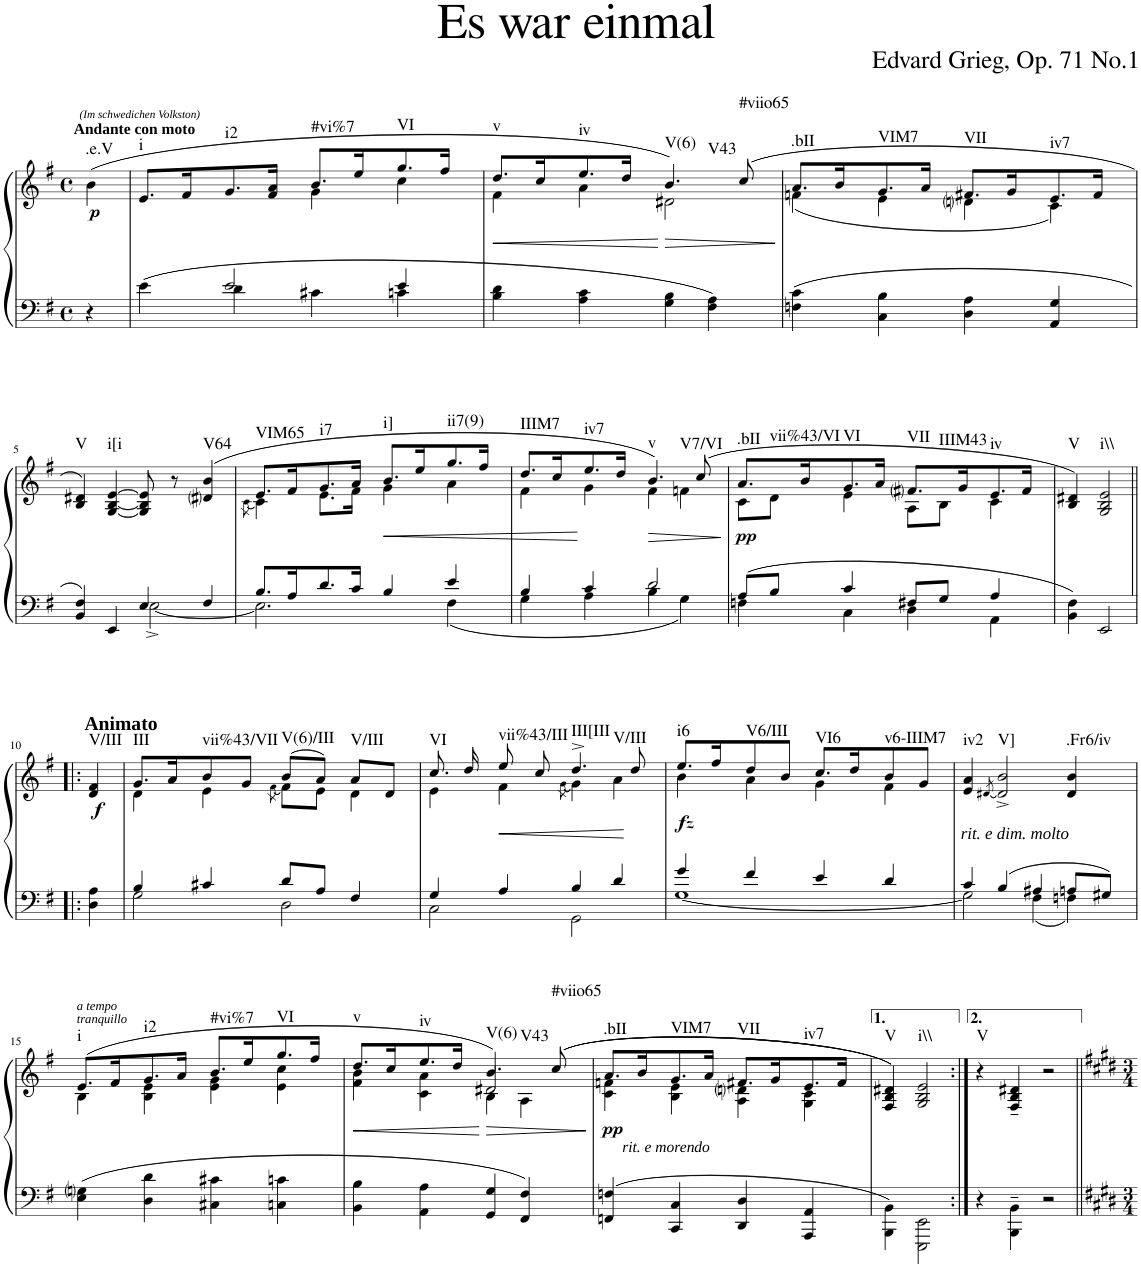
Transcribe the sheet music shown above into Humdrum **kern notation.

**kern	**kern	**dynam	**harte
*part1	*part1	*part1	*part1
*staff2	*staff1	*staff1/2	*
*I"Midi_1	*	*	*
*clefF4	*clefG2	*	*
*k[f#]	*k[f#]	*	*
*G:	*G:	*	*
*M4/4	*M4/4	*	*
*met(c)	*met(c)	*	*
=1	=1	=1	=1
!	!LO:TX:a:B:t=Andante con moto	!	!
!	!LO:TX:a:i:t=(Im schwedichen Volkston)	!	!
!	!	!LO:DY:b	!LO:H:kt=.e.V
4r	(4b\	p	N
=2	=2	=2	=2
*^	*^	*	*
!	!	!	!	!	!LO:H:kt=i
4e\	4ryy	8.e/L	2ryy	.	N
.	.	16f#/K	.	.	.
!	!	!	!	!	!LO:H:kt=i2
2e/	4d\	8.g/	.	.	N
.	.	16f#/ 16a/Jk	.	.	.
!	!	!	!	!	!LO:H:kt=#vi%7
.	4c#X\	8.b/L	4g\	.	N
.	.	16ee/K	.	.	.
!	!	!	!	!	!LO:H:kt=VI
4e/	4cn\	8.gg/	4cc\	.	N
.	.	16ff#/Jk	.	.	.
*v	*v	*	*	*	*
=3	=3	=3	=3	=3
!	!	!	!LO:HP:b	!LO:H:kt=v
4B\ 4d\	8.dd/L	4f#\	<	N
.	16cc/K	.	.	.
!	!	!	!	!LO:H:kt=iv
4A\ 4c\	8.ee/	4a\	.	N
.	16dd/Jk	.	.	.
!	!	!	!LO:HP:n=1:b	!LO:H:n=1:kt=V(6)
!	!	!	!	!LO:H:n=2:kt=V43
4G\ 4B\	4.b/)	2d#X\	[ >	N N
4F#\ 4A\	.	.	.	.
!	!	!	!	!LO:H:kt=#viio65
.	(8cc/	.	.	N
*	*v	*v	*	*
.	.	]	.
=4	=4	=4	=4
*	*^	*	*
!	!	!	!	!LO:H:kt=.bII
4Fn\ 4c\	8.a/L	(4fn\	.	N
.	16b/K	.	.	.
!	!	!	!	!LO:H:kt=VIM7
4C\ 4B\	8.g/	4e\	.	N
.	16a/Jk	.	.	.
!	!	!	!	!LO:H:kt=VII
4D\ 4A\	8.f#X/L	4dni\	.	N
.	16g/K	.	.	.
!	!	!	!	!LO:H:kt=iv7
4AA/ 4G/	8.e/	4c\)	.	N
.	16f#/Jk	.	.	.
*	*v	*v	*	*
!!LO:LB:g=z
=5	=5	=5	=5
*^	*	*	*
!	!	!	!	!LO:H:kt=V
4BB/ 4F#/	2ryy	4B/ 4d#X/)	.	N
!	!	!	!	!LO:H:kt=i[i
4EE/	.	[4G/ [4B/ [4e/	.	N
4E/	[2E^\	8G/] 8B/] 8e/]	.	.
.	.	8r	.	.
!	!	!	!	!LO:H:kt=V64
4F#/	.	(4d#i/ 4b/	.	N
=6	=6	=6	=6	=6
*	*	*^	*	*
.	.	.	[8qc\	.	.
!	!	!	!	!	!LO:H:kt=VIM65
8.B/L	2.E\]	8.e/L	4c\]	.	N
16A/K	.	16f#/K	.	.	.
!	!	!	!	!	!LO:H:kt=i7
8.d/	.	8.g/	8.e\L	.	N
16c/Jk	.	16a/Jk	16f#\Jk	.	.
!	!	!	!	!LO:HP:b	!LO:H:kt=i]
4B/	.	8.b/L	4g\	<	N
.	.	16ee/K	.	.	.
!	!	!	!	!	!LO:H:kt=ii7(9)
4e/	4F#\	8.gg/	4a\	.	N
.	.	16ff#/Jk	.	.	.
=7	=7	=7	=7	=7	=7
!	!	!	!	!	!LO:H:kt=IIIM7
4B/	4G\	8.dd/L	4f#\	.	N
.	.	16cc/K	.	.	.
!	!	!	!	!	!LO:H:kt=iv7
4c/	4A\	8.ee/	4g\	[	N
.	.	16dd/Jk	.	.	.
!	!	!	!	!LO:HP:b	!LO:H:kt=v
2d/	4B\	4.b/)	4f#\	>	N
!	!	!	!	!	!LO:H:kt=V7/VI
.	4G\	.	4fn\	.	N
.	.	(8cc/	.	.	.
*v	*v	*	*	*	*
*	*v	*v	*	*
.	.	]	.
=8	=8	=8	=8
*^	*^	*	*
!	!	!	!	!LO:DY:b	!LO:H:kt=.bII
8A/L	4Fn\	8.a/L	8c\L	pp	N
!	!	!	!	!	!LO:H:kt=vii%43/VI
8B/J	.	.	8d\J	.	N
.	.	16b/K	.	.	.
!	!	!	!	!	!LO:H:kt=VI
4c/	4C\	8.g/	4e\	.	N
.	.	16a/Jk	.	.	.
!	!	!	!	!	!LO:H:kt=VII
8F#X/L	4D\	8.f#i/L	8A\L	.	N
!	!	!	!	!	!LO:H:kt=IIIM43
8G/J	.	.	8B\J	.	N
.	.	16g/K	.	.	.
!	!	!	!	!	!LO:H:kt=iv
4A/	4AA\	8.e/	4c\	.	N
.	.	16f#/Jk	.	.	.
*v	*v	*	*	*	*
*	*v	*v	*	*
=9	=9	=9	=9
!	!	!	!LO:H:kt=V
4BB\ 4F#\	4B/ 4d#X/)	.	N
!	!	!	!LO:H:kt=i\\
2EE/	2G/ 2B/ 2e/	.	N
!!LO:LB:g=z
=10!|:	=10!|:	=10!|:	=10!|:
!	!LO:TX:a:B:t=Animato	!	!
!	!	!LO:DY:b	!LO:H:kt=V/III
4D\ 4A\	4d/ 4f#/	f	N
=11	=11	=11	=11
*^	*^	*	*
!	!	!	!	!	!LO:H:kt=III
4B/	2G\	8.g/L	4d\	.	N
.	.	16a/K	.	.	.
!	!	!	!	!	!LO:H:kt=vii%43/VII
4c#X/	.	8b/	4e\	.	N
.	.	8g/J	.	.	.
.	.	.	[8qf#\	.	.
!	!	!	!	!	!LO:H:kt=V(6)/III
8d/L	2D\	(8b/L	8f#\L]	.	N
8A/J	.	8a/J)	8e\J	.	.
!	!	!	!	!	!LO:H:kt=V/III
4F#/	.	8a/L	4d\	.	N
.	.	8d/J	.	.	.
=12	=12	=12	=12	=12	=12
!	!	!	!	!	!LO:H:kt=VI
4G/	2C\	8.cc/	4e\	.	N
.	.	16dd/	.	.	.
!	!	!	!	!LO:HP:b	!LO:H:kt=vii%43/III
4A/	.	8ee/	4f#\	<	N
.	.	8cc/	.	.	.
.	.	.	[8qg\	.	.
!	!	!	!	!	!LO:H:kt=III[III
4B/	2GG\	4.dd^/	4g\]	.	N
!	!	!	!	!	!LO:H:kt=V/III
4d/	.	.	4a\	.	N
.	.	8dd/	.	[	.
=13	=13	=13	=13	=13	=13
!	!	!	!	!LO:DY:b	!LO:H:kt=i6
4g/	[1G	8.ee/L	4b\	fz	N
.	.	16ff#/K	.	.	.
!	!	!	!	!	!LO:H:kt=V6/III
4f#/	.	8dd/	4a\	.	N
.	.	8b/J	.	.	.
!	!	!	!	!	!LO:H:kt=VI6
4e/	.	8.cc/L	4g\	.	N
.	.	16dd/K	.	.	.
!	!	!	!	!	!LO:H:kt=v6-IIIM7
4d/	.	8b/	4f#\	.	N
.	.	8g/J	.	.	.
*	*	*v	*v	*	*
=14	=14	=14	=14	=14
!LO:TX:a:i:t=rit. e dim. molto	!	!	!	!LO:H:kt=iv2
4c/	2G\]	4e/ 4a/	.	N
.	.	[8qd#X/	.	.
!	!	!	!	!LO:H:kt=V]
4B/	.	2d#/]^ 2b/^	.	N
4A#X/	4F#\	.	.	.
!	!	!	!	!LO:H:kt=.Fr6/iv
8An/L	4Fn\	4d#/ 4b/	.	N
8G#X/J	.	.	.	.
*v	*v	*	*	*
!!LO:LB:g=z
=15	=15	=15	=15
*	*^	*	*
!	!LO:TX:a:i:t=a tempo	!	!	!
!	!LO:TX:a:t=tranquillo	!	!	!LO:H:kt=i
4E\ 4Gni\	(8.e/L	4B\	.	N
.	16f#/K	.	.	.
!	!	!	!	!LO:H:kt=i2
4D\ 4d\	8.g/	4B\ 4e\	.	N
.	16a/Jk	.	.	.
!	!	!	!	!LO:H:kt=#vi%7
4C#X\ 4c#X\	8.b/L	4e\ 4g\	.	N
.	16ee/K	.	.	.
!	!	!	!	!LO:H:kt=VI
4Cn\ 4cn\	8.gg/	4e\ 4cc\	.	N
.	16ff#/Jk	.	.	.
*	*v	*v	*	*
=16	=16	=16	=16
!	!	!LO:HP:b	!LO:H:kt=v
*	*^	*	*
*	*	*^	*	*
4BB\ 4B\	8.dd/L	4f#\ 4b\	2ryy	<	N
.	16cc/K	.	.	.	.
!	!	!	!	!	!LO:H:kt=iv
4AA\ 4A\	8.ee/	4c\ 4a\	.	.	N
.	16dd/Jk	.	.	.	.
!	!	!	!	!LO:HP:n=1:b	!LO:H:kt=V(6)
4GG/ 4G/	4.b/)	4B\	2d#X/	[ >	N
!	!	!	!	!	!LO:H:n=1:kt=V43
!	!	!	!	!	!LO:H:n=2:kt=#viio65
4FF#/ 4F#/	.	4A\	.	.	N N
.	((8cc/	.	.	.	.
*	*v	*v	*v	*	*
.	.	]	.
=17	=17	=17	=17
*	*^	*	*
!	!LO:TX:b:i:t=rit. e morendo	!	!	!
!	!	!	!LO:DY:b	!LO:H:kt=.bII
4FFn/ 4Fn/	8.a/L	4c\ 4fn\	pp	N
.	16b/K	.	.	.
!	!	!	!	!LO:H:kt=VIM7
4CC/ 4C/	8.g/	4B\ 4e\	.	N
.	16a/Jk	.	.	.
!	!	!	!	!LO:H:kt=VII
4DD/ 4D/	8.f#X/L	4A\ 4dni\	.	N
.	16g/K	.	.	.
!	!	!	!	!LO:H:kt=iv7
4AAA/ 4AA/	8.e/	4G\ 4c\	.	N
.	16f#/Jk	.	.	.
*	*v	*v	*	*
=18	=18	=18	=18
!	!	!	!LO:H:kt=V
4BBB\ 4BB\	4F#/ 4B/ 4d#X/))	.	N
!	!	!	!LO:H:kt=i\\
2EEE\ 2EE\	2G/ 2B/ 2e/	.	N
=19:|!	=19:|!	=19:|!	=19:|!
!	!	!	!LO:H:kt=V
4r	4r	.	N
4BBB\~ 4BB\~	4F#/~ 4B/~ 4d#X/~	.	.
2r	2r	.	.
=||	=||	=||	=||
*-	*-	*-	*-
